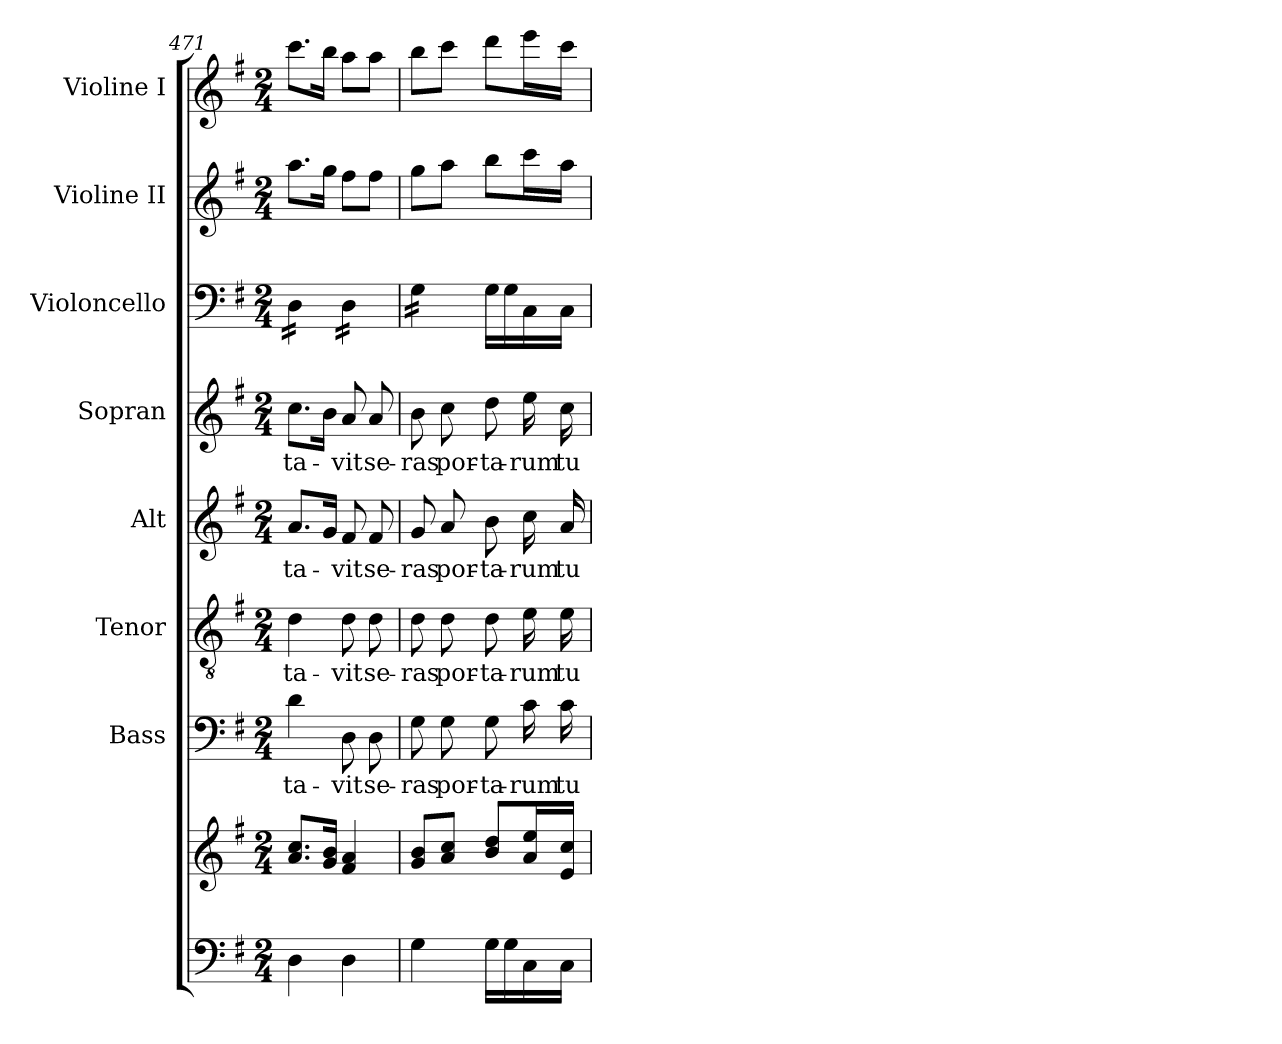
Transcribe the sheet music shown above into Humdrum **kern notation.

**kern	**kern	**kern	**text	**kern	**text	**kern	**text	**kern	**text	**kern	**kern	**kern
*part8	*part8	*part7	*part7	*part6	*part6	*part5	*part5	*part4	*part4	*part3	*part2	*part1
*staff9	*staff8	*staff7	*staff7	*staff6	*staff6	*staff5	*staff5	*staff4	*staff4	*staff3	*staff2	*staff1
*	*	*I"Bass	*	*I"Tenor	*	*I"Alt	*	*I"Sopran	*	*I"Violoncello	*I"Violine II	*I"Violine I
*	*	*I'B.	*	*I'T.	*	*I'A.	*	*I'S.	*	*I'Vc.	*I'Vl. II	*I'Vl. I
*clefF4	*clefG2	*clefF4	*	*clefGv2	*	*clefG2	*	*clefG2	*	*clefF4	*clefG2	*clefG2
*	*	*	*	*	*	*	*	*	*	*ITrd7c12	*	*
*k[f#]	*k[f#]	*k[f#]	*	*k[f#]	*	*k[f#]	*	*k[f#]	*	*k[f#]	*k[f#]	*k[f#]
*G:	*G:	*G:	*	*G:	*	*G:	*	*G:	*	*G:	*G:	*G:
*M2/4	*M2/4	*M2/4	*	*M2/4	*	*M2/4	*	*M2/4	*	*M2/4	*M2/4	*M2/4
=471	=471	=471	=471	=471	=471	=471	=471	=471	=471	=471	=471	=471
!	!	!	!LO:LY:b	!	!LO:LY:b	!	!LO:LY:b	!	!LO:LY:b	!	!	!
*	*	*	*	*	*	*	*	*	*	*tremolo	*	*
4D\	8.a/ 8.cc/L	4d\	-ta-	4d\	-ta-	8.a/L	-ta-	8.cc\L	-ta-	16DD\LL	8.aa\L	8.ccc\L
.	.	.	.	.	.	.	.	.	.	16DD\	.	.
.	.	.	.	.	.	.	.	.	.	16DD\	.	.
.	16g/ 16b/Jk	.	.	.	.	16g/Jk	.	16b\Jk	.	16DD\JJ	16gg\Jk	16bb\Jk
!	!	!	!LO:LY:b	!	!LO:LY:b	!	!LO:LY:b	!	!LO:LY:b	!	!	!
4D\	4f#/ 4a/	8D\	-vit	8d\	-vit	8f#/	-vit	8a/	-vit	16DD\LL	8ff#\L	8aa\L
.	.	.	.	.	.	.	.	.	.	16DD\	.	.
!	!	!	!LO:LY:b	!	!LO:LY:b	!	!LO:LY:b	!	!LO:LY:b	!	!	!
.	.	8D\	se-	8d\	se-	8f#/	se-	8a/	se-	16DD\	8ff#\J	8aa\J
.	.	.	.	.	.	.	.	.	.	16DD\JJ	.	.
=472	=472	=472	=472	=472	=472	=472	=472	=472	=472	=472	=472	=472
!	!	!	!LO:LY:b	!	!LO:LY:b	!	!LO:LY:b	!	!LO:LY:b	!	!	!
4G\	8g/ 8b/L	8G\	-ras	8d\	-ras	8g/	-ras	8b\	-ras	16GG\LL	8gg\L	8bb\L
.	.	.	.	.	.	.	.	.	.	16GG\	.	.
!	!	!	!LO:LY:b	!	!LO:LY:b	!	!LO:LY:b	!	!LO:LY:b	!	!	!
.	8a/ 8cc/J	8G\	por-	8d\	por-	8a/	por-	8cc\	por-	16GG\	8aa\J	8ccc\J
.	.	.	.	.	.	.	.	.	.	16GG\JJ	.	.
*	*	*	*	*	*	*	*	*	*	*Xtremolo	*	*
!	!	!	!LO:LY:b	!	!LO:LY:b	!	!LO:LY:b	!	!LO:LY:b	!	!	!
16G\LL	8b/ 8dd/L	8G\	-ta-	8d\	-ta-	8b\	-ta-	8dd\	-ta-	16GG\LL	8bb\L	8ddd\L
16G\	.	.	.	.	.	.	.	.	.	16GG\	.	.
!	!	!	!LO:LY:b	!	!LO:LY:b	!	!LO:LY:b	!	!LO:LY:b	!	!	!
16C\	16a/ 16ee/L	16c\	-rum	16e\	-rum	16cc\	-rum	16ee\	-rum	16CC\	16ccc\L	16eee\L
!	!	!	!LO:LY:b	!	!LO:LY:b	!	!LO:LY:b	!	!LO:LY:b	!	!	!
16C\JJ	16e/ 16cc/JJ	16c\	tu-	16e\	tu-	16a/	tu-	16cc\	tu-	16CC\JJ	16aa\JJ	16ccc\JJ
=	=	=	=	=	=	=	=	=	=	=	=	=
*-	*-	*-	*-	*-	*-	*-	*-	*-	*-	*-	*-	*-
